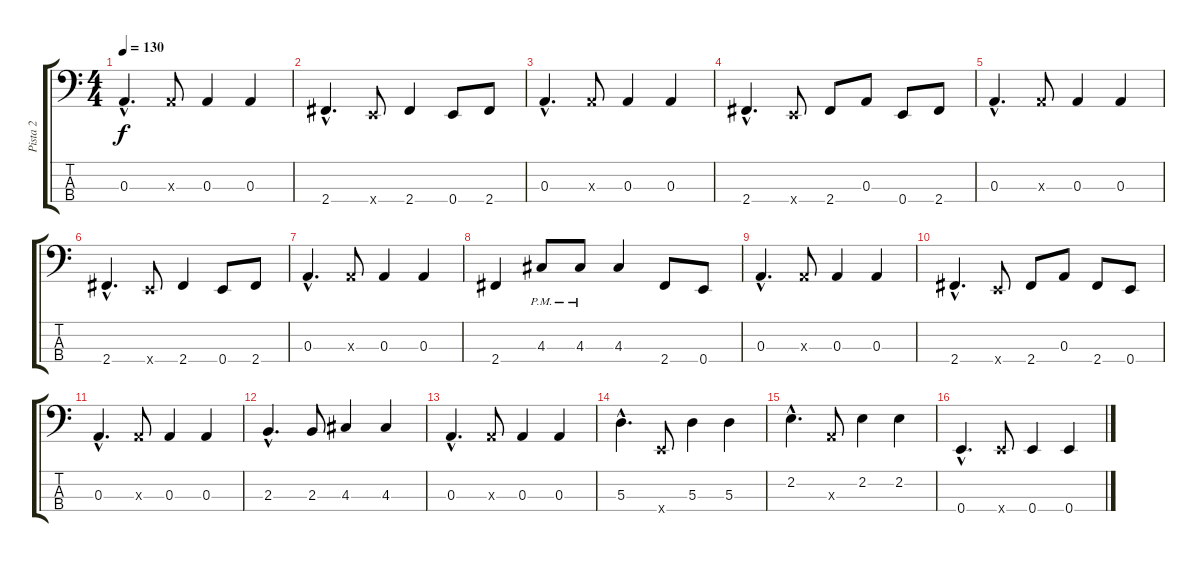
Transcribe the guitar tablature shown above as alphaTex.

\track ("Pista 2" "Pista 2") {instrument electricbassfinger}
\staff {score tabs}
\tuning (G2 D2 A1 E1) {hide}
\ts (4 4)
\tempo 130
\clef f4
\ks c
0.3{hac}.4{d dy f} 0.3{x}.8 0.3.4 0.3.4 |
2.4{hac}.4{d} 0.4{x}.8 2.4.4 0.4.8 2.4.8 |
0.3{hac}.4{d} 0.3{x}.8 0.3.4 0.3.4 |
2.4{hac}.4{d} 0.4{x}.8 2.4.8 0.3.8 0.4.8 2.4.8 |
0.3{hac}.4{d} 0.3{x}.8 0.3.4 0.3.4 |
2.4{hac}.4{d} 0.4{x}.8 2.4.4 0.4.8 2.4.8 |
0.3{hac}.4{d} 0.3{x}.8 0.3.4 0.3.4 |
2.4.4 4.3{pm}.8 4.3{pm}.8 4.3.4 2.4.8 0.4.8 |
0.3{hac}.4{d} 0.3{x}.8 0.3.4 0.3.4 |
2.4{hac}.4{d} 0.4{x}.8 2.4.8 0.3.8 2.4.8 0.4.8 |
0.3{hac}.4{d} 0.3{x}.8 0.3.4 0.3.4 |
2.3{hac}.4{d} 2.3.8 4.3.4 4.3.4 |
0.3{hac}.4{d} 0.3{x}.8 0.3.4 0.3.4 |
5.3{hac}.4{d} 0.4{x}.8 5.3.4 5.3.4 |
2.2{hac}.4{d} 0.3{x}.8 2.2.4 2.2.4 |
0.4{hac}.4{d} 0.4{x}.8 0.4.4 0.4.4
